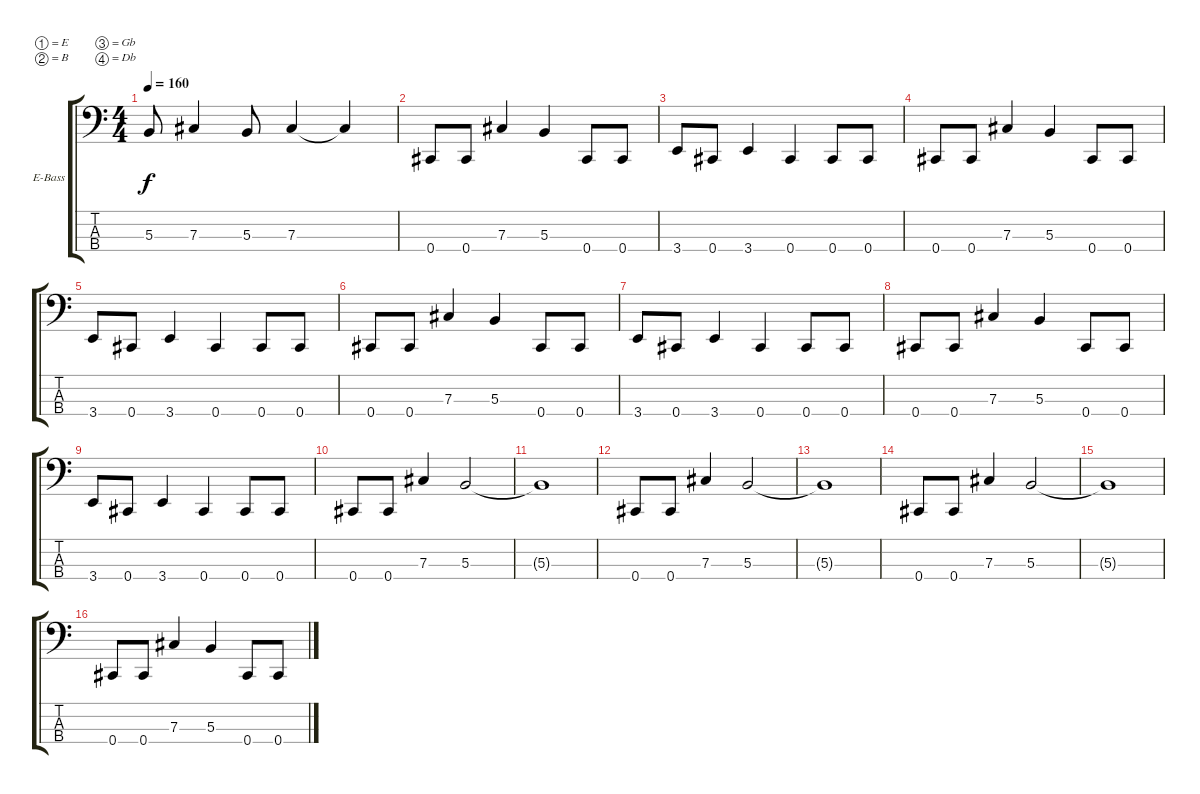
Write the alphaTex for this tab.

\bracketExtendMode groupsimilarinstruments
\firstSystemTrackNameOrientation horizontal
\otherSystemsTrackNameOrientation horizontal
\track ("Shawn Economaki" "E-Bass") {instrument electricbasspick}
\staff {score tabs}
\tuning (E2 B1 Gb1 Db1)
\ts (4 4)
\tempo 160
\clef f4
\ks c
5.3.8{dy f} 7.3.4 5.3.8 7.3.4 7.3{t}.4 |
0.4.8 0.4.8 7.3.4 5.3.4 0.4.8 0.4.8 |
3.4.8 0.4.8 3.4.4 0.4.4 0.4.8 0.4.8 |
0.4.8 0.4.8 7.3.4 5.3.4 0.4.8 0.4.8 |
3.4.8 0.4.8 3.4.4 0.4.4 0.4.8 0.4.8 |
0.4.8 0.4.8 7.3.4 5.3.4 0.4.8 0.4.8 |
3.4.8 0.4.8 3.4.4 0.4.4 0.4.8 0.4.8 |
0.4.8 0.4.8 7.3.4 5.3.4 0.4.8 0.4.8 |
3.4.8 0.4.8 3.4.4 0.4.4 0.4.8 0.4.8 |
0.4.8 0.4.8 7.3.4 5.3.2 |
5.3{t}.1 |
0.4.8 0.4.8 7.3.4 5.3.2 |
5.3{t}.1 |
0.4.8 0.4.8 7.3.4 5.3.2 |
5.3{t}.1 |
0.4.8 0.4.8 7.3.4 5.3.4 0.4.8 0.4.8
